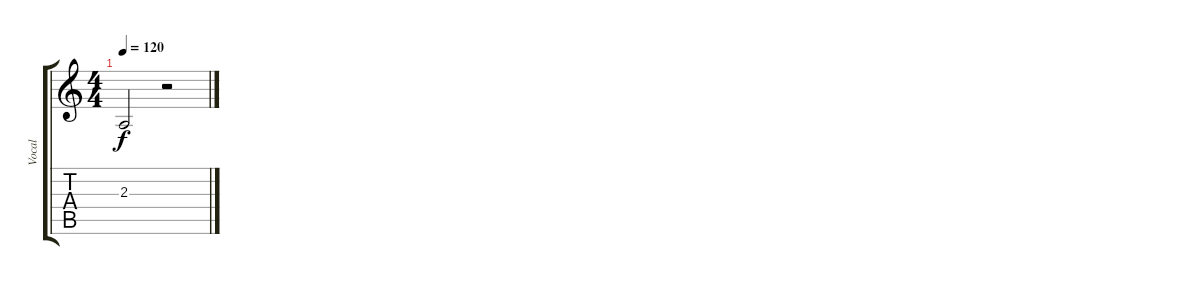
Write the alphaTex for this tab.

\track ("Vocal" "Vocal") {instrument harmonica}
\staff {score tabs}
\tuning (E4 B3 G3 D3 A2 E2) {hide}
\ts (4 4)
\tempo 120
\clef g2
\ks c
2.3{t}.2{dy f} r.2
